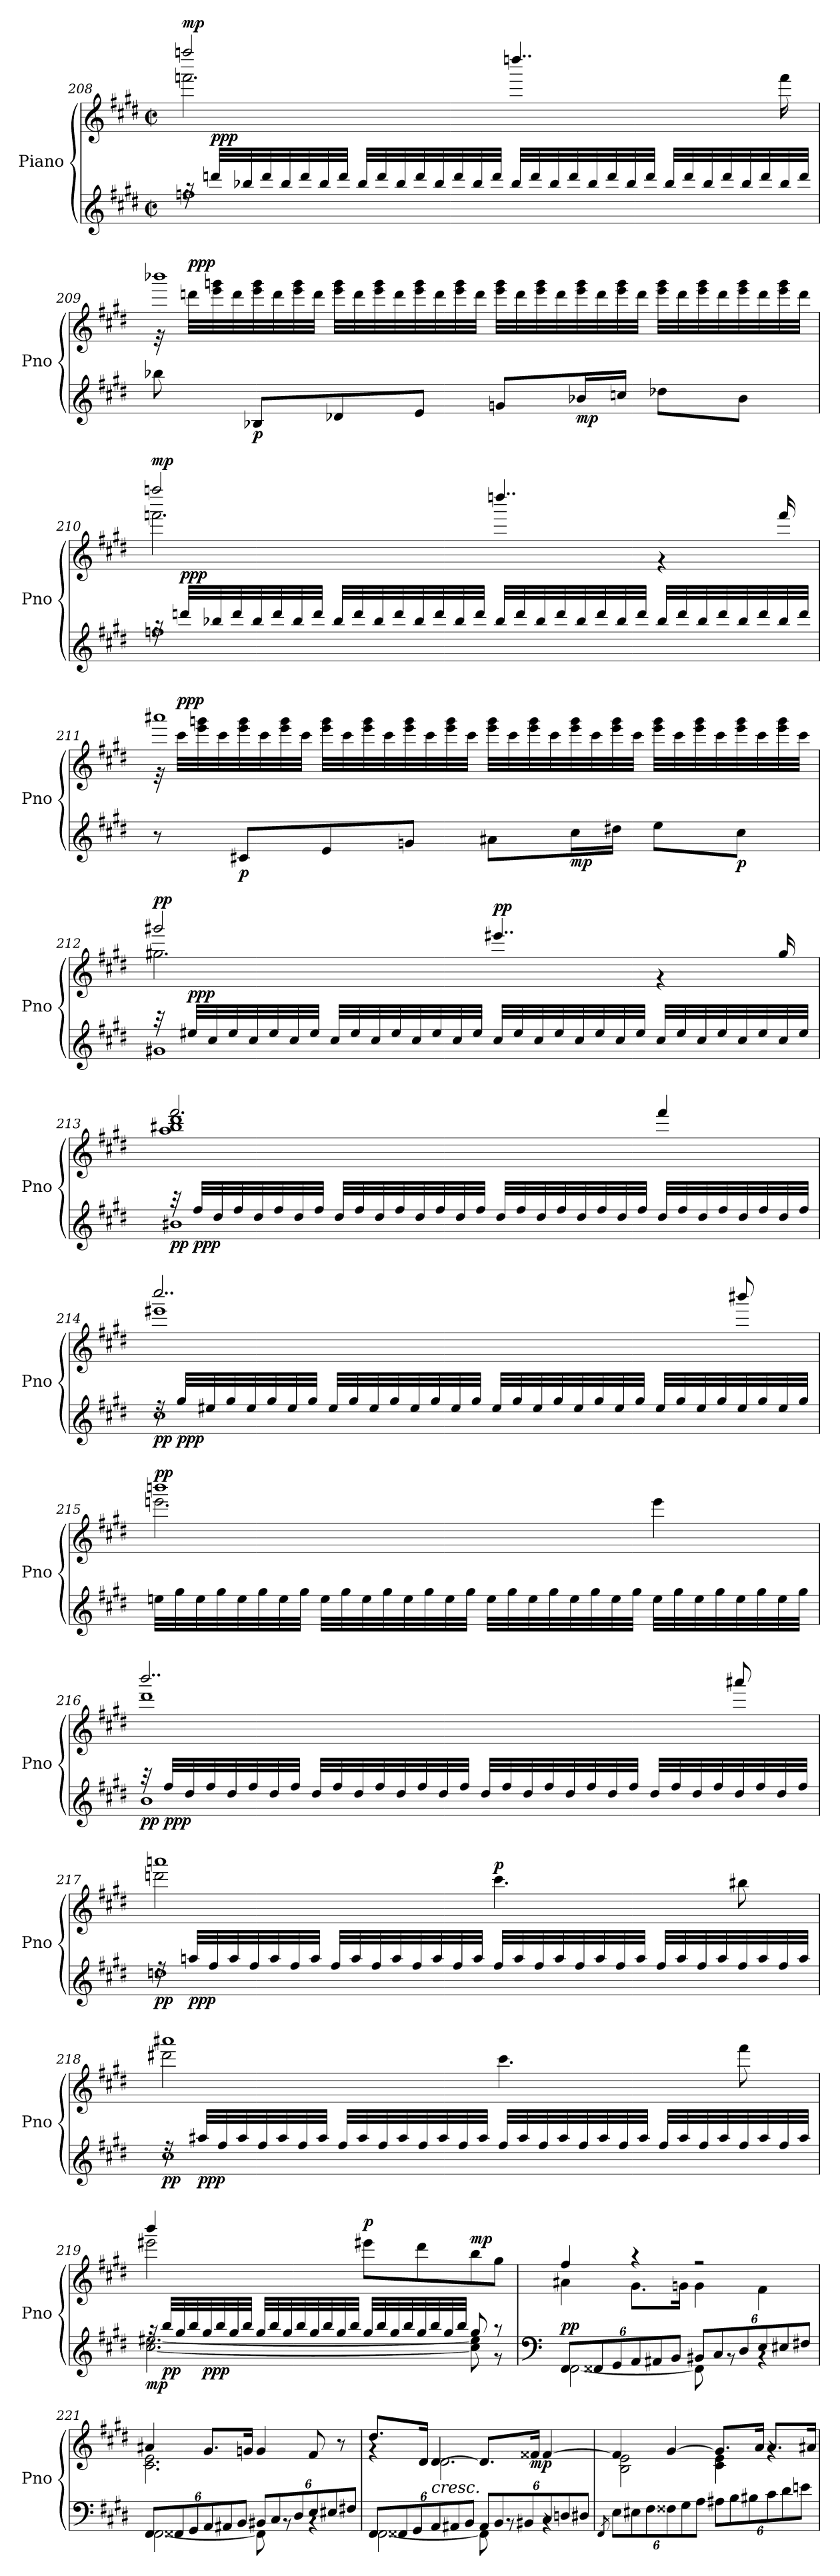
**kern	**kern	**dynam
*part1	*part1	*part1
*staff2	*staff1	*staff1/2
*I"Piano	*	*
*I'Pno	*	*
!!LO:LB:g=z
*clefG2	*clefG2	*
*k[f#c#g#d#]	*k[f#c#g#d#]	*
*M4/4	*M4/4	*
*met(c|)	*met(c|)	*
=208	=208	=208
*^	*^	*
!	!	!	!	!LO:DY:a
32rff	1ffn	2ffffn/	2.fffn\	mp
!	!	!	!	!LO:DY:a=2
32dddn!/LLL	.	.	.	ppp
32bb-X!/	.	.	.	.
32ddd!/	.	.	.	.
32bb-!/	.	.	.	.
32ddd!/	.	.	.	.
32bb-!/	.	.	.	.
32ddd!/JJJ	.	.	.	.
32bb-!/LLL	.	.	.	.
32ddd!/	.	.	.	.
32bb-!/	.	.	.	.
32ddd!/	.	.	.	.
32bb-!/	.	.	.	.
32ddd!/	.	.	.	.
32bb-!/	.	.	.	.
32ddd!/JJJ	.	.	.	.
32bb-!/LLL	.	4..ddddn/	.	.
32ddd!/	.	.	.	.
32bb-!/	.	.	.	.
32ddd!/	.	.	.	.
32bb-!/	.	.	.	.
32ddd!/	.	.	.	.
32bb-!/	.	.	.	.
32ddd!/JJJ	.	.	.	.
32bb-!/LLL	.	.	4ryy	.
32ddd!/	.	.	.	.
32bb-!/	.	.	.	.
32ddd!/	.	.	.	.
32bb-!/	.	.	.	.
32ddd!/	.	.	.	.
32bb-!/	.	16fff\	.	.
32ddd!/JJJ	.	.	.	.
*v	*v	*	*	*
!!LO:PB:g=z	!!
=209	=209	=209	=209
8bb-X\	1bbb-X	32r	.
!	!	!	!LO:DY:a
.	.	32dddn!\LLL	ppp
.	.	32eee!\ 32gggn!\	.
.	.	32ddd!\	.
!	!	!	!LO:DY:b=2
8B-X/L	.	32eee!\ 32ggg!\	p
.	.	32ddd!\	.
.	.	32eee!\ 32ggg!\	.
.	.	32ddd!\JJJ	.
8d-X/	.	32eee!\ 32ggg!\LLL	.
.	.	32ddd!\	.
.	.	32eee!\ 32ggg!\	.
.	.	32ddd!\	.
8e/J	.	32eee!\ 32ggg!\	.
.	.	32ddd!\	.
.	.	32eee!\ 32ggg!\	.
.	.	32ddd!\JJJ	.
8gn/L	.	32eee!\ 32ggg!\LLL	.
.	.	32ddd!\	.
.	.	32eee!\ 32ggg!\	.
.	.	32ddd!\	.
!	!	!	!LO:DY:b=2
16b-X/L	.	32eee!\ 32ggg!\	mp
.	.	32ddd!\	.
16ccn/JJ	.	32eee!\ 32ggg!\	.
.	.	32ddd!\JJJ	.
8dd-X\L	.	32eee!\ 32ggg!\LLL	.
.	.	32ddd!\	.
.	.	32eee!\ 32ggg!\	.
.	.	32ddd!\	.
8b-\J	.	32eee!\ 32ggg!\	.
.	.	32ddd!\	.
.	.	32eee!\ 32ggg!\	.
.	.	32ddd!\JJJ	.
!!LO:LB:g=z	!!
=210	=210	=210	=210
*^	*	*	*
!	!	!	!	!LO:DY:a
32rff	1ffn	2ffffn/	2.fffn\	mp
!	!	!	!	!LO:DY:a=2
32dddn!/LLL	.	.	.	ppp
32bb-X!/	.	.	.	.
32ddd!/	.	.	.	.
32bb-!/	.	.	.	.
32ddd!/	.	.	.	.
32bb-!/	.	.	.	.
32ddd!/JJJ	.	.	.	.
32bb-!/LLL	.	.	.	.
32ddd!/	.	.	.	.
32bb-!/	.	.	.	.
32ddd!/	.	.	.	.
32bb-!/	.	.	.	.
32ddd!/	.	.	.	.
32bb-!/	.	.	.	.
32ddd!/JJJ	.	.	.	.
32bb-!/LLL	.	4..ddddn/	.	.
32ddd!/	.	.	.	.
32bb-!/	.	.	.	.
32ddd!/	.	.	.	.
32bb-!/	.	.	.	.
32ddd!/	.	.	.	.
32bb-!/	.	.	.	.
32ddd!/JJJ	.	.	.	.
32bb-!/LLL	.	.	4r	.
32ddd!/	.	.	.	.
32bb-!/	.	.	.	.
32ddd!/	.	.	.	.
32bb-!/	.	.	.	.
32ddd!/	.	.	.	.
32bb-!/	.	16fff/	.	.
32ddd!/JJJ	.	.	.	.
*v	*v	*	*	*
!!LO:LB:g=z	!!
=211	=211	=211	=211
8r	1aaa#X	32r	.
!	!	!	!LO:DY:a
.	.	32ccc#!\LLL	ppp
.	.	32eee!\ 32gggn!\	.
.	.	32ccc#!\	.
!	!	!	!LO:DY:b=2
8c#X/L	.	32eee!\ 32ggg!\	p
.	.	32ccc#!\	.
.	.	32eee!\ 32ggg!\	.
.	.	32ccc#!\JJJ	.
8e/	.	32eee!\ 32ggg!\LLL	.
.	.	32ccc#!\	.
.	.	32eee!\ 32ggg!\	.
.	.	32ccc#!\	.
8gn/J	.	32eee!\ 32ggg!\	.
.	.	32ccc#!\	.
.	.	32eee!\ 32ggg!\	.
.	.	32ccc#!\JJJ	.
8a#X\L	.	32eee!\ 32ggg!\LLL	.
.	.	32ccc#!\	.
.	.	32eee!\ 32ggg!\	.
.	.	32ccc#!\	.
!	!	!	!LO:DY:b=2
16cc#\L	.	32eee!\ 32ggg!\	mp
.	.	32ccc#!\	.
16dd#X\JJ	.	32eee!\ 32ggg!\	.
.	.	32ccc#!\JJJ	.
8ee\L	.	32eee!\ 32ggg!\LLL	.
.	.	32ccc#!\	.
.	.	32eee!\ 32ggg!\	.
.	.	32ccc#!\	.
!	!	!	!LO:DY:b=2
8cc#\J	.	32eee!\ 32ggg!\	p
.	.	32ccc#!\	.
.	.	32eee!\ 32ggg!\	.
.	.	32ccc#!\JJJ	.
!!LO:LB:g=z	!!
=212	=212	=212	=212
*^	*	*	*
!	!	!	!	!LO:DY:b=2
!	!	!	!	!LO:DY:n=1:a
32r	1g#X	2ggg#X/	2.gg#X\	p p
!	!	!	!	!LO:DY:n=2:a=2
32ee#X!/LLL	.	.	.	ppp
32cc#!/	.	.	.	.
32ee#!/	.	.	.	.
32cc#!/	.	.	.	.
32ee#!/	.	.	.	.
32cc#!/	.	.	.	.
32ee#!/JJJ	.	.	.	.
32cc#!/LLL	.	.	.	.
32ee#!/	.	.	.	.
32cc#!/	.	.	.	.
32ee#!/	.	.	.	.
32cc#!/	.	.	.	.
32ee#!/	.	.	.	.
32cc#!/	.	.	.	.
32ee#!/JJJ	.	.	.	.
!	!	!	!	!LO:DY:n=3:a
32cc#!/LLL	.	4..eee#X/	.	pp
32ee#!/	.	.	.	.
32cc#!/	.	.	.	.
32ee#!/	.	.	.	.
32cc#!/	.	.	.	.
32ee#!/	.	.	.	.
32cc#!/	.	.	.	.
32ee#!/JJJ	.	.	.	.
32cc#!/LLL	.	.	4r	.
32ee#!/	.	.	.	.
32cc#!/	.	.	.	.
32ee#!/	.	.	.	.
32cc#!/	.	.	.	.
32ee#!/	.	.	.	.
32cc#!/	.	16gg#/	.	.
32ee#!/JJJ	.	.	.	.
!!LO:LB:g=z	!!
=213	=213	=213	=213	=213
!	!	!	!	!LO:DY:b=2
32r	1b#X	2.fff#/	1aa 1bb#X 1ddd#	pp
!	!	!	!	!LO:DY:b=2
32ff#!/LLL	.	.	.	ppp
32dd#!/	.	.	.	.
32ff#!/	.	.	.	.
32dd#!/	.	.	.	.
32ff#!/	.	.	.	.
32dd#!/	.	.	.	.
32ff#!/JJJ	.	.	.	.
32dd#!/LLL	.	.	.	.
32ff#!/	.	.	.	.
32dd#!/	.	.	.	.
32ff#!/	.	.	.	.
32dd#!/	.	.	.	.
32ff#!/	.	.	.	.
32dd#!/	.	.	.	.
32ff#!/JJJ	.	.	.	.
32dd#!/LLL	.	.	.	.
32ff#!/	.	.	.	.
32dd#!/	.	.	.	.
32ff#!/	.	.	.	.
32dd#!/	.	.	.	.
32ff#!/	.	.	.	.
32dd#!/	.	.	.	.
32ff#!/JJJ	.	.	.	.
32dd#!/LLL	.	4fff#/	.	.
32ff#!/	.	.	.	.
32dd#!/	.	.	.	.
32ff#!/	.	.	.	.
32dd#!/	.	.	.	.
32ff#!/	.	.	.	.
32dd#!/	.	.	.	.
32ff#!/JJJ	.	.	.	.
!!LO:LB:g=z	!!
=214	=214	=214	=214	=214
!	!	!	!	!LO:DY:b=2
32rdd	1cc#	2..cccc#/	1eee#X	pp
!	!	!	!	!LO:DY:b=2
32gg#!/LLL	.	.	.	ppp
32ee#X!/	.	.	.	.
32gg#!/	.	.	.	.
32ee#!/	.	.	.	.
32gg#!/	.	.	.	.
32ee#!/	.	.	.	.
32gg#!/JJJ	.	.	.	.
32ee#!/LLL	.	.	.	.
32gg#!/	.	.	.	.
32ee#!/	.	.	.	.
32gg#!/	.	.	.	.
32ee#!/	.	.	.	.
32gg#!/	.	.	.	.
32ee#!/	.	.	.	.
32gg#!/JJJ	.	.	.	.
32ee#!/LLL	.	.	.	.
32gg#!/	.	.	.	.
32ee#!/	.	.	.	.
32gg#!/	.	.	.	.
32ee#!/	.	.	.	.
32gg#!/	.	.	.	.
32ee#!/	.	.	.	.
32gg#!/JJJ	.	.	.	.
32ee#!/LLL	.	.	.	.
32gg#!/	.	.	.	.
32ee#!/	.	.	.	.
32gg#!/	.	.	.	.
32ee#!/	.	8bbb#X/	.	.
32gg#!/	.	.	.	.
32ee#!/	.	.	.	.
32gg#!/JJJ	.	.	.	.
*v	*v	*	*	*
!!LO:PB:g=z	!!
=215	=215	=215	=215
!	!	!	!LO:DY:a
32een!\LLL	1bbbn	2.eeen\	pp
32gg#!\	.	.	.
32ee!\	.	.	.
32gg#!\	.	.	.
32ee!\	.	.	.
32gg#!\	.	.	.
32ee!\	.	.	.
32gg#!\JJJ	.	.	.
32ee!\LLL	.	.	.
32gg#!\	.	.	.
32ee!\	.	.	.
32gg#!\	.	.	.
32ee!\	.	.	.
32gg#!\	.	.	.
32ee!\	.	.	.
32gg#!\JJJ	.	.	.
32ee!\LLL	.	.	.
32gg#!\	.	.	.
32ee!\	.	.	.
32gg#!\	.	.	.
32ee!\	.	.	.
32gg#!\	.	.	.
32ee!\	.	.	.
32gg#!\JJJ	.	.	.
32ee!\LLL	.	4eee\	.
32gg#!\	.	.	.
32ee!\	.	.	.
32gg#!\	.	.	.
32ee!\	.	.	.
32gg#!\	.	.	.
32ee!\	.	.	.
32gg#!\JJJ	.	.	.
!!LO:PB:g=z	!!
=216	=216	=216	=216
*^	*	*	*
!	!	!	!	!LO:DY:b=2
32r	1b	2..bbb/	1ddd#	pp
!	!	!	!	!LO:DY:b=2
32ff#!/LLL	.	.	.	ppp
32dd#!/	.	.	.	.
32ff#!/	.	.	.	.
32dd#!/	.	.	.	.
32ff#!/	.	.	.	.
32dd#!/	.	.	.	.
32ff#!/JJJ	.	.	.	.
32dd#!/LLL	.	.	.	.
32ff#!/	.	.	.	.
32dd#!/	.	.	.	.
32ff#!/	.	.	.	.
32dd#!/	.	.	.	.
32ff#!/	.	.	.	.
32dd#!/	.	.	.	.
32ff#!/JJJ	.	.	.	.
32dd#!/LLL	.	.	.	.
32ff#!/	.	.	.	.
32dd#!/	.	.	.	.
32ff#!/	.	.	.	.
32dd#!/	.	.	.	.
32ff#!/	.	.	.	.
32dd#!/	.	.	.	.
32ff#!/JJJ	.	.	.	.
32dd#!/LLL	.	.	.	.
32ff#!/	.	.	.	.
32dd#!/	.	.	.	.
32ff#!/	.	.	.	.
32dd#!/	.	8aaa#X/	.	.
32ff#!/	.	.	.	.
32dd#!/	.	.	.	.
32ff#!/JJJ	.	.	.	.
!!LO:LB:g=z	!!
=217	=217	=217	=217	=217
!	!	!	!	!LO:DY:b=2
32rdd	1ddn	1aaan	2dddn\	pp
!	!	!	!	!LO:DY:b=2
32aan!/LLL	.	.	.	ppp
32ff#!/	.	.	.	.
32aa!/	.	.	.	.
32ff#!/	.	.	.	.
32aa!/	.	.	.	.
32ff#!/	.	.	.	.
32aa!/JJJ	.	.	.	.
32ff#!/LLL	.	.	.	.
32aa!/	.	.	.	.
32ff#!/	.	.	.	.
32aa!/	.	.	.	.
32ff#!/	.	.	.	.
32aa!/	.	.	.	.
32ff#!/	.	.	.	.
32aa!/JJJ	.	.	.	.
!	!	!	!	!LO:DY:a
32ff#!/LLL	.	.	4.ccc#\	p
32aa!/	.	.	.	.
32ff#!/	.	.	.	.
32aa!/	.	.	.	.
32ff#!/	.	.	.	.
32aa!/	.	.	.	.
32ff#!/	.	.	.	.
32aa!/JJJ	.	.	.	.
32ff#!/LLL	.	.	.	.
32aa!/	.	.	.	.
32ff#!/	.	.	.	.
32aa!/	.	.	.	.
32ff#!/	.	.	8bb#X\	.
32aa!/	.	.	.	.
32ff#!/	.	.	.	.
32aa!/JJJ	.	.	.	.
!!LO:LB:g=z	!!
=218	=218	=218	=218	=218
!	!	!	!	!LO:DY:b=2
32rdd	1cc#	1aaa#X	2ddd#X\	pp
!	!	!	!	!LO:DY:b=2
32aa#X!/LLL	.	.	.	ppp
32ff#!/	.	.	.	.
32aa#!/	.	.	.	.
32ff#!/	.	.	.	.
32aa#!/	.	.	.	.
32ff#!/	.	.	.	.
32aa#!/JJJ	.	.	.	.
32ff#!/LLL	.	.	.	.
32aa#!/	.	.	.	.
32ff#!/	.	.	.	.
32aa#!/	.	.	.	.
32ff#!/	.	.	.	.
32aa#!/	.	.	.	.
32ff#!/	.	.	.	.
32aa#!/JJJ	.	.	.	.
32ff#!/LLL	.	.	4.ccc#\	.
32aa#!/	.	.	.	.
32ff#!/	.	.	.	.
32aa#!/	.	.	.	.
32ff#!/	.	.	.	.
32aa#!/	.	.	.	.
32ff#!/	.	.	.	.
32aa#!/JJJ	.	.	.	.
32ff#!/LLL	.	.	.	.
32aa#!/	.	.	.	.
32ff#!/	.	.	.	.
32aa#!/	.	.	.	.
!	!	!	!	!LO:DY:b=2
!	!	!	!	!LO:DY:n=1:a
32ff#!/	.	.	8fff#\	pp mp
32aa#!/	.	.	.	.
32ff#!/	.	.	.	.
32aa#!/JJJ	.	.	.	.
!!LO:LB:g=z	!!
=219	=219	=219	=219	=219
!	!	!	!	!LO:DY:b=2
32rff	[2.cc#\ [2.ee#X\	4bbb/	2eee#X\	mp
!	!	!	!	!LO:DY:b=2
32bb!/LLL	.	.	.	pp
32gg#!/	.	.	.	.
32bb!/	.	.	.	.
!	!	!	!	!LO:DY:b=2
32gg#!/	.	.	.	ppp
32bb!/	.	.	.	.
32gg#!/	.	.	.	.
32bb!/JJJ	.	.	.	.
32gg#!/LLL	.	4ryy	.	.
32bb!/	.	.	.	.
32gg#!/	.	.	.	.
32bb!/	.	.	.	.
32gg#!/	.	.	.	.
32bb!/	.	.	.	.
32gg#!/	.	.	.	.
32bb!/JJJ	.	.	.	.
!	!	!	!	!LO:DY:a
32gg#!/LLL	.	2ryy	8eee#X\L	p
32bb!/	.	.	.	.
32gg#!/	.	.	.	.
32bb!/	.	.	.	.
32gg#!/	.	.	8ddd#\	.
32bb!/	.	.	.	.
32gg#!/	.	.	.	.
32bb!/JJJ	.	.	.	.
!	!	!	!	!LO:DY:a
8gg#/	8cc#\] 8ee#\]	.	8bb\	mp
8r	8r	.	8gg#\J	.
!!LO:LB:g=z	!!
=220	=220	=220	=220	=220
*clefF4	*	*	*	*
*Xbrackettup	*	*	*	*
!	!	!	!	!LO:DY:a=2
!	!	!	!	!LO:DY:n=1:a
12FF#/L	[2FF#\	4ff#/	4a#X\	p p
12FF##X/	.	.	.	.
12GG#/	.	.	.	.
12AA/	.	4r	8.g#\L	.
12AA#X/	.	.	.	.
12BB/J	.	.	.	.
.	.	.	16gn\Jk	.
12BB#X/L	8FF#\]	2r	4g\	.
12C#/	.	.	.	.
.	8rBB	.	.	.
12D#/	.	.	.	.
12E/	4rBB	.	4f#\	.
12E#X/	.	.	.	.
12F#X/J	.	.	.	.
=221	=221	=221	=221	=221
12FF#/L	[2FF#\	4a#X/	2.c#\ 2.e\	.
12FF##X/	.	.	.	.
12GG#/	.	.	.	.
12AA/	.	8.g#/L	.	.
12AA#X/	.	.	.	.
12BB/J	.	.	.	.
.	.	16gn/Jk	.	.
12BB#X/L	8FF#\]	4g/	.	.
12C#/	.	.	.	.
.	8rBB	.	.	.
12D#/	.	.	.	.
12E/	4rBB	8f#/	4ryy	.
12E#X/	.	.	.	.
.	.	8r	.	.
12F#X/J	.	.	.	.
=222	=222	=222	=222	=222
12FF#/L	[2FF#\	8.dd#/L	4rg	.
12FF##X/	.	.	.	.
12GG#/	.	.	.	.
.	.	16d#/Jk	.	.
!	!	!	!	!LO:HP:b
12AA/	.	[4d#/	2.d#\	<
12AA#X/	.	.	.	.
12BB/J	.	.	.	.
12AA#/L	8FF#\]	8.d#/L]	.	.
12BB/	.	.	.	.
.	8rBB	.	.	.
12BB#X/	.	.	.	.
!	!	!	!	!LO:DY:b
.	.	16f##X/Jk	.	mp
12C#/	4rBB	[4f##/	.	.
12Dn/	.	.	.	.
12D#X/J	.	.	.	.
*v	*v	*	*	*
*	*v	*v	*
.	.	[
!!LO:LB:g=z
=223	=223	=223
8qFF#/	.	.
*	*^	*
12E\L	4f##/]	2B\ 2e\	.
12E#X\	.	.	.
12F#\	.	.	.
12F##X\	[4g#/	.	.
12G#\	.	.	.
12A\J	.	.	.
12A#X\L	8.g#/L]	4c#\ 4e\	.
12B\	.	.	.
12B#X\	.	.	.
.	16a/Jk	.	.
12c#\	8.a/L	4rg	.
12d#\	.	.	.
12en\J	.	.	.
.	16a#X/Jk	.	.
*	*v	*v	*
=	=	=
*-	*-	*-
